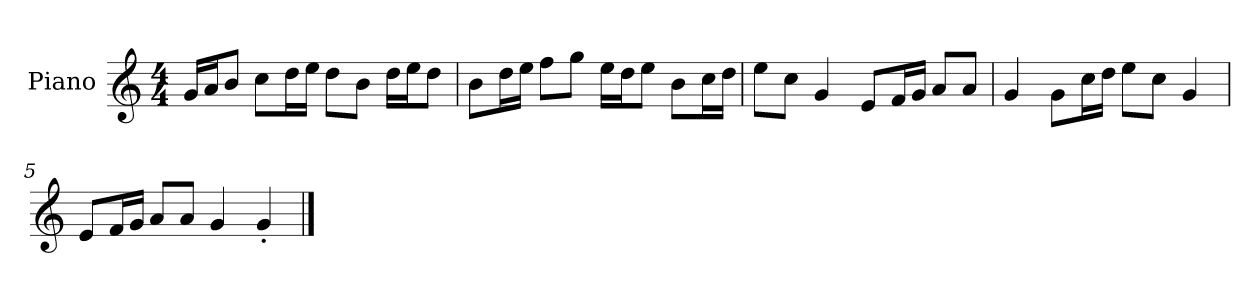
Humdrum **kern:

**kern
*part1
*staff1
*I"Piano
*I'P-no
*clefG2
*k[]
*M4/4
*MM90
=1
16g/LL
16a/J
8b/J
8cc\L
16dd\L
16ee\JJ
8dd\L
8b\J
16dd\LL
16ee\J
8dd\J
=2
8b\L
16dd\L
16ee\JJ
8ff\L
8gg\J
16ee\LL
16dd\J
8ee\J
8b\L
16cc\L
16dd\JJ
=3
8ee\L
8cc\J
4g/
8e/L
16f/L
16g/JJ
8a/L
8a/J
=4
4g/
8g\L
16cc\L
16dd\JJ
8ee\L
8cc\J
4g/
!!LO:LB:g=z
=5
8e/L
16f/L
16g/JJ
8a/L
8a/J
4g/
4g'/
==
*-
